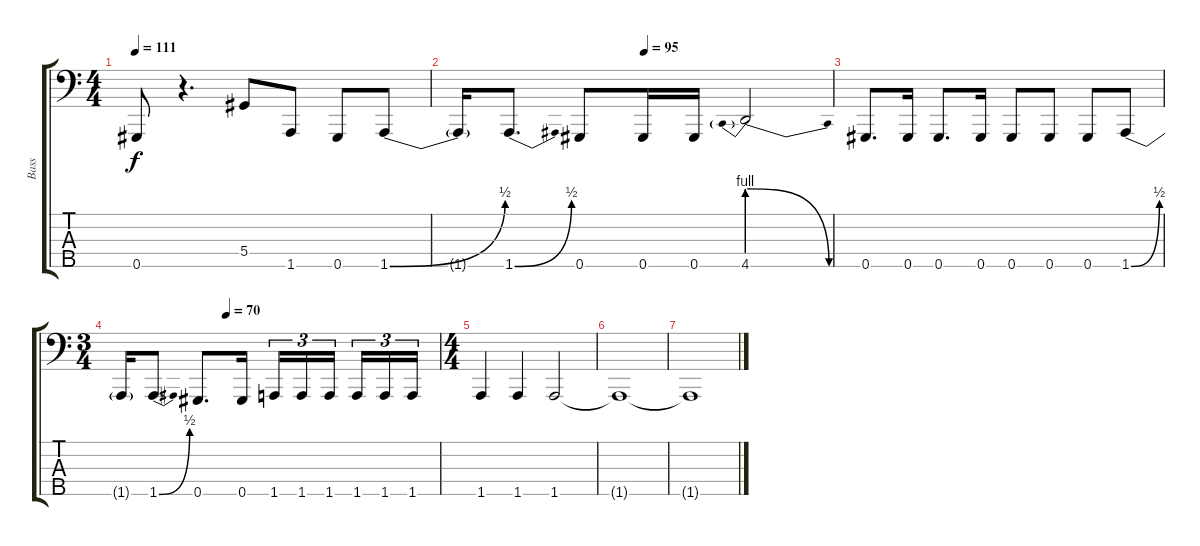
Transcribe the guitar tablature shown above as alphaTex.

\track ("Bass" "Bass") {instrument electricbasspick}
\staff {score tabs}
\tuning (Gb2 Db2 Ab1 Eb1 Ab0) {hide}
\ts (4 4)
\tempo 111
\clef f4
\ks c
0.5.8{dy f} r.4{d} 5.4.8 1.5.8 0.5.8 1.5{be (bend 0 0 60 2)}.8 |
\tempo (95 0.5)
1.5{t}.16 1.5{be (bend 0 0 60 2)}.8{d} 0.5.8 0.5.16 0.5.16 4.5{be (prebendrelease 0 4 60 0)}.2 |
0.5.8{d} 0.5.16 0.5.8{d} 0.5.16 0.5.8 0.5.8 0.5.8 1.5{be (bend 0 0 60 2)}.8 |
\ts (3 4)
\tempo (70 0.3333333333333333)
1.5{t}.16 1.5{be (bend 0 0 60 2)}.8{d} 0.5.8{d} 0.5.16 1.5.16{tu (3 2)} 1.5.16{tu (3 2)} 1.5.16{tu (3 2) beam splitsecondary} 1.5.16{tu (3 2)} 1.5.16{tu (3 2)} 1.5.16{tu (3 2)} |
\ts (4 4)
1.5.4 1.5.4 1.5.2 |
1.5{t}.1 |
1.5{t}.1
